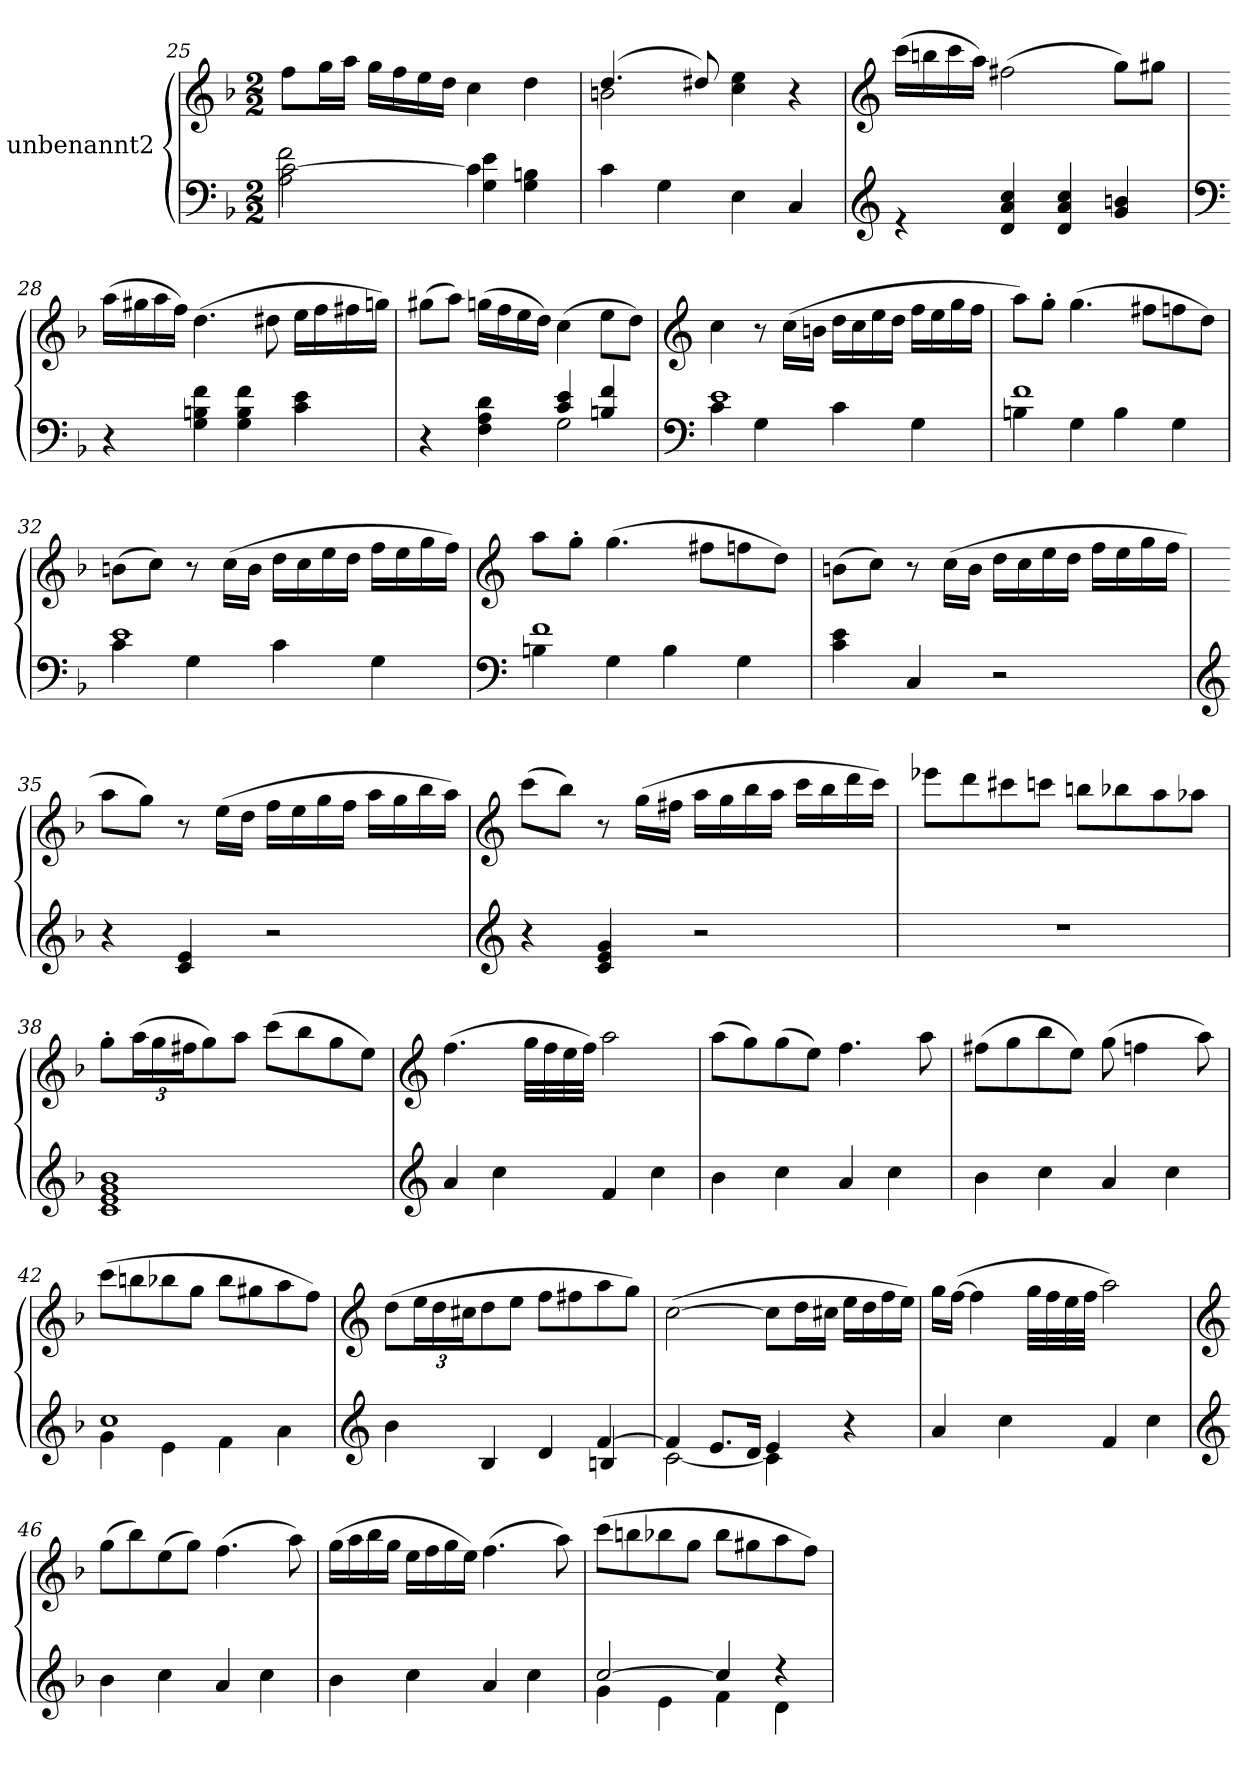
**kern	**kern
*part1	*part1
*staff2	*staff1
*I"unbenannt2	*
*clefF4	*clefG2
*k[b-]	*k[b-]
*M2/2	*M2/2
=25	=25
*^	*
[2c\	2A\ 2f\	8ff\L
.	.	16gg\L
.	.	16aa\JJ
.	.	16gg\LL
.	.	16ff\
.	.	16ee\
.	.	16dd\JJ
4c\]	4G\ 4e\	4cc\
4G\ 4Bn\	4ryy	4dd\
*v	*v	*
=26	=26
*	*^
4c\	(>4.dd/	2bn\
4G\	.	.
.	8dd#X/)	.
4E\	4cc\ 4ee\	2ryy
4C/	4r	.
*	*v	*v
!!LO:PB:g=z
=27	=27
*clefG2	*clefG2
*^	*
1ryy	4r	(>16ccc\LL
.	.	16bbn\
.	.	16ccc\
.	.	16aa\JJ)
.	4d/ 4a/ 4cc/	(>2ff#X\
.	4d/ 4a/ 4cc/	.
.	4g/ 4bn/	8gg\L)
.	.	8gg#X\J
*v	*v	*
=28	=28
*clefF4	*
4r	(>16aa\LL
.	16gg#X\
.	16aa\
.	16ff\JJ)
4G\ 4Bn\ 4f\	(>4.dd\
4G\ 4B\ 4f\	.
.	8dd#X\
4c\ 4e\	16ee\LL
.	16ff\
.	16ff#X\
.	16ggn\JJ)
=29	=29
*^	*
4r	2ryy	(>8gg#X\L
.	.	8aa\J)
4F\ 4A\ 4d\	.	(>16ggn\LL
.	.	16ff\
.	.	16ee\
.	.	16dd\JJ)
4c/ 4e/	2G\	(>4cc\
4Bn/ 4f/	.	8ee\L
.	.	8dd\J)
!!LO:LB:g=z
=30	=30	=30
*clefF4	*	*clefG2
1e	4c\	4cc\
.	4G\	8r
.	.	(>16cc\LL
.	.	16bn\JJ
.	4c\	16dd\LL
.	.	16cc\
.	.	16ee\
.	.	16dd\JJ
.	4G\	16ff\LL
.	.	16ee\
.	.	16gg\
.	.	16ff\JJ
=31	=31	=31
1f	4Bn\	8aa\L)
.	.	8gg'\J
.	4G\	(>4.gg\
.	4B\	.
.	.	8ff#X\L
.	4G\	8ffn\
.	.	8dd\J)
=32	=32	=32
1e	4c\	(>8bn\L
.	.	8cc\J)
.	4G\	8r
.	.	(>16cc\LL
.	.	16b\JJ
.	4c\	16dd\LL
.	.	16cc\
.	.	16ee\
.	.	16dd\JJ
.	4G\	16ff\LL
.	.	16ee\
.	.	16gg\
.	.	16ff\JJ)
!!LO:LB:g=z
=33	=33	=33
*clefF4	*	*clefG2
1f	4Bn\	8aa\L
.	.	8gg'\J
.	4G\	(>4.gg\
.	4B\	.
.	.	8ff#X\L
.	4G\	8ffn\
.	.	8dd\J)
*v	*v	*
=34	=34
4c\ 4e\	(>8bn\L
.	8cc\J)
4C/	8r
.	(>16cc\LL
.	16b\JJ
2r	16dd\LL
.	16cc\
.	16ee\
.	16dd\JJ
.	16ff\LL
.	16ee\
.	16gg\
.	16ff\JJ
=35	=35
*clefG2	*
4r	8aa\L
.	8gg\J)
4c/ 4e/	8r
.	(>16ee\LL
.	16dd\JJ
2r	16ff\LL
.	16ee\
.	16gg\
.	16ff\JJ
.	16aa\LL
.	16gg\
.	16bb-\
.	16aa\JJ)
!!LO:LB:g=z
=36	=36
*clefG2	*clefG2
4r	(>8ccc\L
.	8bb-\J)
4c/ 4e/ 4g/	8r
.	(>16gg\LL
.	16ff#X\JJ
2r	16aa\LL
.	16gg\
.	16bb-\
.	16aa\JJ
.	16ccc\LL
.	16bb-\
.	16ddd\
.	16ccc\JJ)
=37	=37
1r	8eee-X\L
.	8ddd\
.	8ccc#X\
.	8cccn\J
.	8bbn\L
.	8bb-X\
.	8aa\
.	8aa-X\J
=38	=38
1c 1e 1g 1b-	8gg'\L
*	*Xbrackettup
.	(>24aa\L
.	24gg\
.	24ff#X\J
.	8gg\)
.	8aa\J
.	(>8ccc\L
.	8bb-\
.	8gg\
.	8ee\J)
!!LO:LB:g=z
=39	=39
*clefG2	*clefG2
4a/	(>4.ff\
4cc\	.
.	32gg\LLL
.	32ff\
.	32ee\
.	32ff\JJJ)
4f/	2aa\
4cc\	.
=40	=40
4b-\	(>8aa\L
.	8gg\)
4cc\	(>8gg\
.	8ee\J)
4a/	4.ff\
4cc\	.
.	8aa\
=41	=41
4b-\	(>8ff#X\L
.	8gg\
4cc\	8bb-\
.	8ee\J)
4a/	(>8gg\
.	4ffn\
4cc\	.
.	8aa\)
=42	=42
*^	*
1cc	4g\	(>8ccc\L
.	.	8bbn\
.	4e\	8bb-X\
.	.	8gg\J
.	4f\	8bb-\L
.	.	8gg#X\
.	4a\	8aa\
.	.	8ff\J)
!!LO:LB:g=z
=43	=43	=43
*clefG2	*	*clefG2
4b-\	2.ryy	(>8dd\L
.	.	24ee\L
.	.	24dd\
.	.	24cc#X\J
4B-/	.	8dd\
.	.	8ee\J
4d/	.	8ff\L
.	.	8ff#X\
[4f/	4Bn/	8aa\
.	.	8gg\J)
=44	=44	=44
4f/]	[2c\	(>[2cc\
8.e/L	.	.
16d/Jk	.	.
4e/	4c\]	8cc\L]
.	.	16dd\L
.	.	16cc#X\JJ
4r	4ryy	16ee\LL
.	.	16dd\
.	.	16ff\
.	.	16ee\JJ)
*v	*v	*
=45	=45
4a/	16gg\LL
.	(>[16ff\JJ
.	4ff\]
4cc\	.
.	32gg\LLL
.	32ff\
.	32ee\
.	32ff\JJJ
4f/	2aa\)
4cc\	.
!!LO:LB:g=z
=46	=46
*clefG2	*clefG2
4b-\	(>8gg\L
.	8bb-\)
4cc\	(>8ee\
.	8gg\J)
4a/	(>4.ff\
4cc\	.
.	8aa\)
=47	=47
4b-\	(>16gg\LL
.	16aa\
.	16bb-\
.	16gg\JJ
4cc\	16ee\LL
.	16ff\
.	16gg\
.	16ee\JJ)
4a/	(>4.ff\
4cc\	.
.	8aa\)
=48	=48
*^	*
[2cc/	4g\	(>8ccc\L
.	.	8bbn\
.	4e\	8bb-X\
.	.	8gg\J
4cc/]	4f\	8bb-\L
.	.	8gg#X\
4r	4d\	8aa\
.	.	8ff\J)
*v	*v	*
=	=
*-	*-
